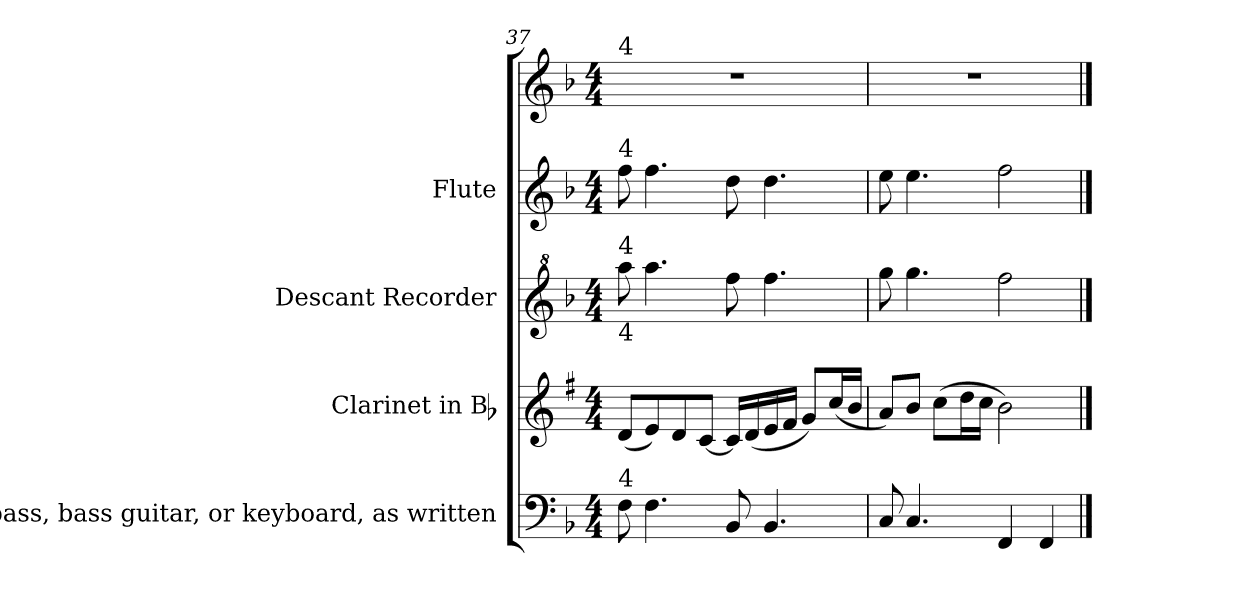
**kern	**kern	**kern	**kern	**kern
*part5	*part4	*part3	*part2	*part1
*staff5	*staff4	*staff3	*staff2	*staff1
*I"String bass,  bass guitar, or keyboard, as written	*I"Clarinet in Bb	*I"Descant Recorder	*I"Flute	*
*I'S. Bass	*I'Cl.	*I'D. Rec.	*I'Fl.	*
*clefF4	*clefG2	*clefG^2	*clefG2	*clefG2
*ITrd7c12	*ITrd1c2	*ITrd-7c-12	*	*
*k[b-]	*k[b-]	*k[b-]	*k[b-]	*k[b-]
*F:	*F:	*F:	*F:	*F:
*M4/4	*M4/4	*M4/4	*M4/4	*M4/4
=37	=37	=37	=37	=37
!	!	!	!	!LO:TX:a:t=4
!	!	!	!LO:TX:a:t=4	!
!	!	!LO:TX:b:t=4	!	!
!	!	!LO:TX:a:t=4	!	!
!LO:TX:a:t=4	!	!	!	!
8FFi\	(8ci/L	8aaaai\	8ffi\	1r
4.FFi\	8di/)	4.aaaai\	4.ffi\	.
.	8ci/	.	.	.
.	[8B-i/J	.	.	.
8BBB-i/	16B-i/LL]	8ffffi\	8ddi\	.
.	(16ci/	.	.	.
4.BBB-i/	16di/	4.ffffi\	4.ddi\	.
.	16ei/JJ	.	.	.
.	8fi/L)	.	.	.
.	(16b-i/L	.	.	.
.	16ai/JJ	.	.	.
=38	=38	=38	=38	=38
8CCi/	8gi/L)	8ggggi\	8eei\	1r
4.CCi/	8ai/J	4.ggggi\	4.eei\	.
.	(8b-i\L	.	.	.
.	16cci\L	.	.	.
.	16b-i\JJ	.	.	.
4FFFi/	2ai\)	2ffffi\	2ffi\	.
4FFFi/	.	.	.	.
==	==	==	==	==
*-	*-	*-	*-	*-
